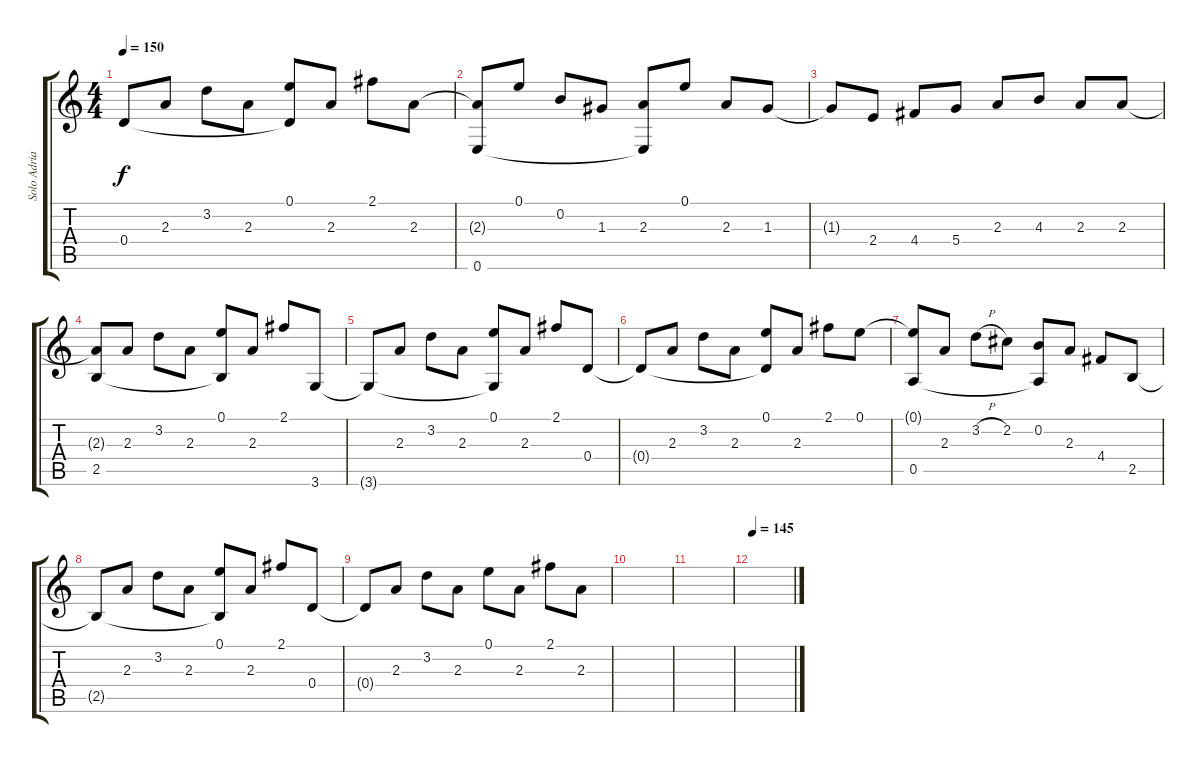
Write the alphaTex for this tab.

\track ("Solo Adrian Smith" "Solo Adria") {instrument overdrivenguitar}
\staff {score tabs}
\tuning (E4 B3 G3 D3 A2 E2) {hide}
\ts (4 4)
\tempo 150
\clef g2
\ks c
0.4{t}.8{dy f} 2.3.8 3.2.8 2.3.8 (0.1 0.4{t}).8 2.3.8 2.1.8 2.3.8 |
(2.3{t} 0.6).8 0.1.8 0.2.8 1.3.8 (2.3 0.6{t}).8 0.1.8 2.3.8 1.3.8 |
1.3{t}.8 2.4.8 4.4.8 5.4.8 2.3.8 4.3.8 2.3.8 2.3.8 |
(2.3{t} 2.5).8 2.3.8 3.2.8 2.3.8 (0.1 2.5{t}).8 2.3.8 2.1.8 3.6.8 |
3.6{t}.8 2.3.8 3.2.8 2.3.8 (0.1 3.6{t}).8 2.3.8 2.1.8 0.4.8 |
0.4{t}.8 2.3.8 3.2.8 2.3.8 (0.1 0.4{t}).8 2.3.8 2.1.8 0.1.8 |
(0.1{t} 0.5).8 2.3.8 3.2{h}.8 2.2.8 (0.2 0.5{t}).8 2.3.8 4.4.8 2.5.8 |
2.5{t}.8 2.3.8 3.2.8 2.3.8 (0.1 2.5{t}).8 2.3.8 2.1.8 0.4.8 |
0.4{t}.8 2.3.8 3.2.8 2.3.8 0.1.8 2.3.8 2.1.8 2.3.8 |
|
|
\tempo 145
